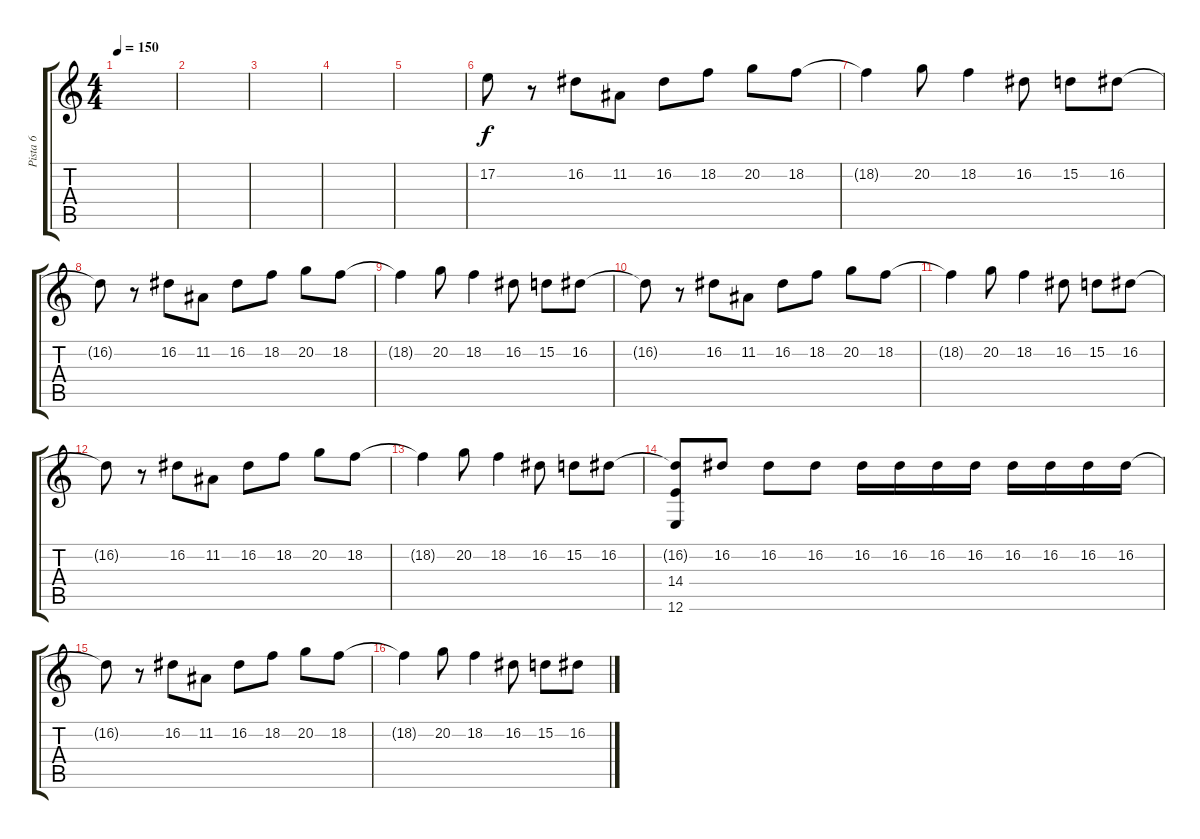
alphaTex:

\track ("Pista 6" "Pista 6") {instrument trumpet}
\staff {score tabs}
\tuning (E4 B3 G3 D3 A2 E2) {hide}
\ts (4 4)
\tempo 150
\clef g2
\ks c
|
|
|
|
|
17.2.8 r.8 16.2.8 11.2.8 16.2.8 18.2.8 20.2.8 18.2.8 |
18.2{t}.4 20.2.8 18.2.4 16.2.8 15.2.8 16.2.8 |
16.2{t}.8 r.8 16.2.8 11.2.8 16.2.8 18.2.8 20.2.8 18.2.8 |
18.2{t}.4 20.2.8 18.2.4 16.2.8 15.2.8 16.2.8 |
16.2{t}.8 r.8 16.2.8 11.2.8 16.2.8 18.2.8 20.2.8 18.2.8 |
18.2{t}.4 20.2.8 18.2.4 16.2.8 15.2.8 16.2.8 |
16.2{t}.8 r.8 16.2.8 11.2.8 16.2.8 18.2.8 20.2.8 18.2.8 |
18.2{t}.4 20.2.8 18.2.4 16.2.8 15.2.8 16.2.8 |
(16.2{t} 14.4 12.6).8 16.2.8 16.2.8 16.2.8 16.2.16 16.2.16 16.2.16 16.2.16 16.2.16 16.2.16 16.2.16 16.2.16 |
16.2{t}.8 r.8 16.2.8 11.2.8 16.2.8 18.2.8 20.2.8 18.2.8 |
18.2{t}.4 20.2.8 18.2.4 16.2.8 15.2.8 16.2.8
